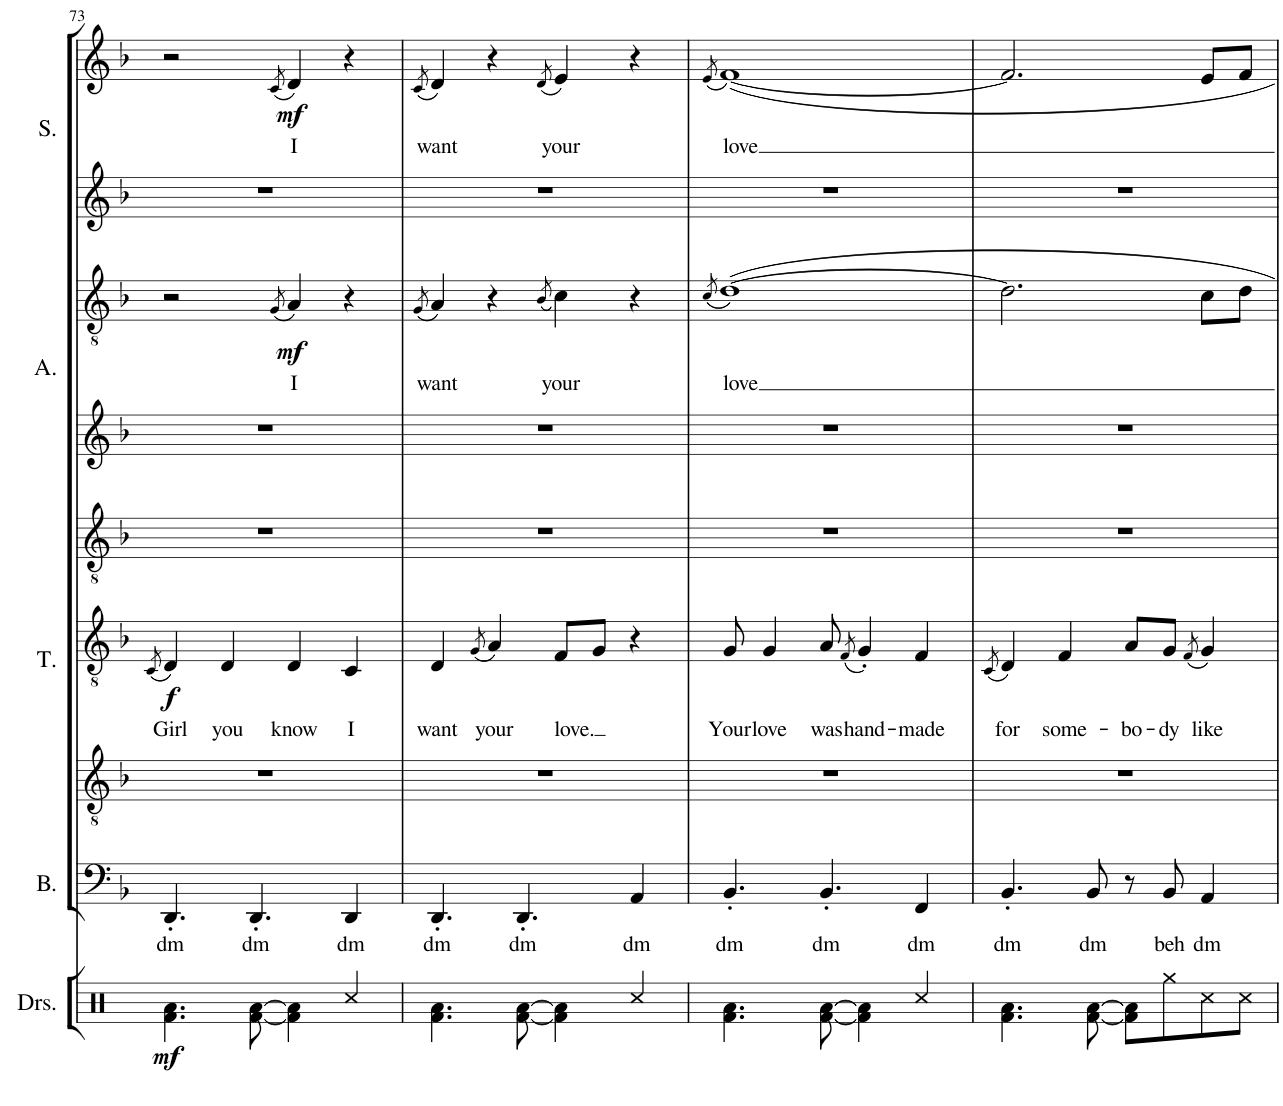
**kern	**text	**kern	**text	**dynam	**kern	**text	**dynam	**kern	**text	**dynam
*part4	*part4	*part3	*part3	*part3	*part2	*part2	*part2	*part1	*part1	*part1
*staff4	*staff4	*staff3	*staff3	*staff3	*staff2	*staff2	*staff2	*staff1	*staff1	*staff1
*I"Bass (Matt Sallee)	*	*I"Tenor (Scott Hoying)	*	*	*I"Alto (Mitch Grassi)	*	*	*I"Soprano (Kirstin Maldonado)	*	*
*I'B.	*	*I'T.	*	*	*I'A.	*	*	*I'S.	*	*
!!LO:PB:g=z
*clefF4	*	*clefGv2	*	*	*clefGv2	*	*	*clefG2	*	*
*k[b-]	*	*k[b-]	*	*	*k[b-]	*	*	*k[b-]	*	*
*M4/4	*	*M4/4	*	*	*M4/4	*	*	*M4/4	*	*
=73	=73	=73	=73	=73	=73	=73	=73	=73	=73	=73
.	.	8qC/	.	.	.	.	.	.	.	.
!	!LO:LY:b	!	!LO:LY:b	!LO:DY:b	!	!	!	!	!	!
4.DD'/	dm	4D/	Girl	f	2r	.	.	2r	.	.
!	!	!	!LO:LY:b	!	!	!	!	!	!	!
.	.	4D/	you	.	.	.	.	.	.	.
!	!LO:LY:b	!	!	!	!	!	!	!	!	!
4.DD'/	dm	.	.	.	.	.	.	.	.	.
.	.	.	.	.	(8qG/	.	.	(8qc/	.	.
!	!	!	!LO:LY:b	!	!	!LO:LY:b	!LO:DY:b	!	!LO:LY:b	!LO:DY:b
.	.	4D'/	know	.	4A/)	I	mf	4d/)	I	mf
!	!LO:LY:b	!	!LO:LY:b	!	!	!	!	!	!	!
4DD/	dm	4C/	I	.	4r	.	.	4r	.	.
=74	=74	=74	=74	=74	=74	=74	=74	=74	=74	=74
.	.	.	.	.	(8qG/	.	.	(8qc/	.	.
!	!LO:LY:b	!	!LO:LY:b	!	!	!LO:LY:b	!	!	!LO:LY:b	!
4.DD'/	dm	4D'/	want	.	4A/)	want	.	4d/)	want	.
.	.	8qG/	.	.	.	.	.	.	.	.
!	!	!	!LO:LY:b	!	!	!	!	!	!	!
.	.	4A/	your	.	4r	.	.	4r	.	.
!	!LO:LY:b	!	!	!	!	!	!	!	!	!
4.DD'/	dm	.	.	.	.	.	.	.	.	.
.	.	.	.	.	(8qB-/	.	.	(8qd/	.	.
!	!	!	!LO:LY:b	!	!	!LO:LY:b	!	!	!LO:LY:b	!
.	.	8F/L	love.	.	4c\)	your	.	4e/)	your	.
.	.	8G/J	.	.	.	.	.	.	.	.
!	!LO:LY:b	!	!	!	!	!	!	!	!	!
4AA/	dm	4r	.	.	4r	.	.	4r	.	.
=75	=75	=75	=75	=75	=75	=75	=75	=75	=75	=75
.	.	.	.	.	(8qc/	.	.	(8qe/	.	.
!	!LO:LY:b	!	!LO:LY:b	!	!	!LO:LY:b	!	!	!LO:LY:b	!
4.BB-'/	dm	8G/	Your	.	[1d)	love	.	[1f)	love	.
!	!	!	!LO:LY:b	!	!	!	!	!	!	!
.	.	4G/	love	.	.	.	.	.	.	.
!	!LO:LY:b	!	!LO:LY:b	!	!	!	!	!	!	!
4.BB-'/	dm	8A/	was	.	.	.	.	.	.	.
.	.	8qF/	.	.	.	.	.	.	.	.
!	!	!	!LO:LY:b	!	!	!	!	!	!	!
.	.	4G'/	hand-	.	.	.	.	.	.	.
!	!LO:LY:b	!	!LO:LY:b	!	!	!	!	!	!	!
4FF/	dm	4F/	-made	.	.	.	.	.	.	.
=76	=76	=76	=76	=76	=76	=76	=76	=76	=76	=76
.	.	8qC/	.	.	.	.	.	.	.	.
!	!LO:LY:b	!	!LO:LY:b	!	!	!	!	!	!	!
4.BB-'/	dm	4D'/	for	.	2.d\]	.	.	2.f/]	.	.
!	!	!	!LO:LY:b	!	!	!	!	!	!	!
.	.	4F'/	some-	.	.	.	.	.	.	.
!	!LO:LY:b	!	!	!	!	!	!	!	!	!
8BB-/	dm	.	.	.	.	.	.	.	.	.
!	!	!	!LO:LY:b	!	!	!	!	!	!	!
8r	.	8A/L	-bo-	.	.	.	.	.	.	.
!	!LO:LY:b	!	!LO:LY:b	!	!	!	!	!	!	!
8BB-/	beh	8G/J	-dy	.	.	.	.	.	.	.
.	.	8qF/	.	.	.	.	.	.	.	.
!	!LO:LY:b	!	!LO:LY:b	!	!	!	!	!	!	!
4AA/	dm	4G/	like	.	8c\L	.	.	8e/L	.	.
.	.	.	.	.	8d\J	.	.	8f/J	.	.
=	=	=	=	=	=	=	=	=	=	=
*-	*-	*-	*-	*-	*-	*-	*-	*-	*-	*-
